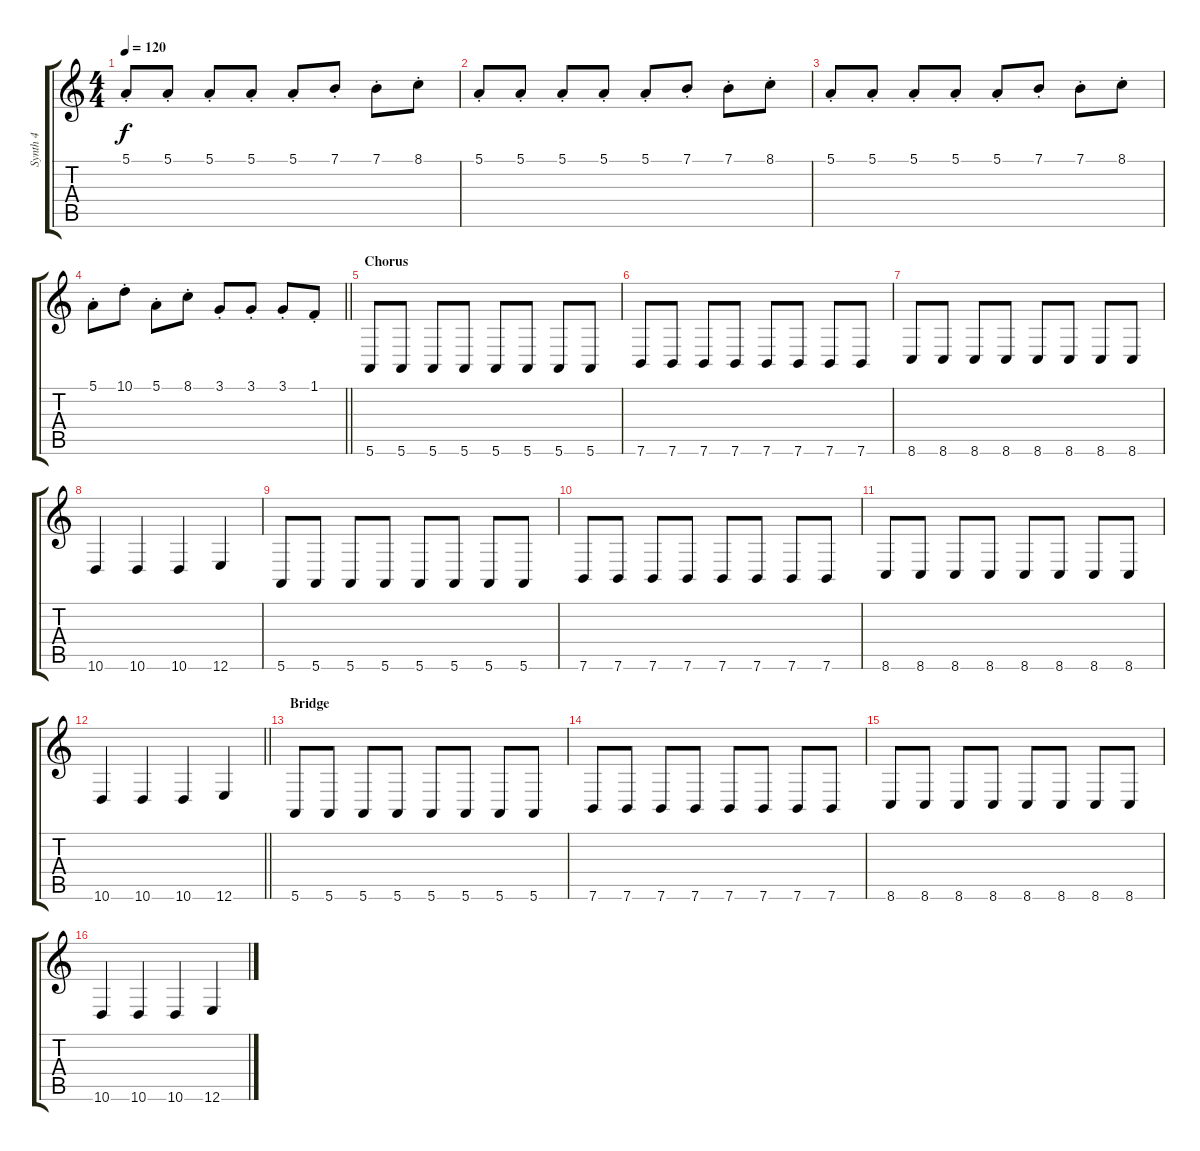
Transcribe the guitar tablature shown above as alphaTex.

\track ("Synth 4" "Synth 4") {instrument lead2sawtooth}
\staff {score tabs}
\tuning (E4 B3 G3 D3 A2 E2) {hide}
\ts (4 4)
\tempo 120
\clef g2
\ks c
5.1{st}.8{dy f} 5.1{st}.8 5.1{st}.8 5.1{st}.8 5.1{st}.8 7.1{st}.8 7.1{st}.8 8.1{st}.8 |
5.1{st}.8 5.1{st}.8 5.1{st}.8 5.1{st}.8 5.1{st}.8 7.1{st}.8 7.1{st}.8 8.1{st}.8 |
5.1{st}.8 5.1{st}.8 5.1{st}.8 5.1{st}.8 5.1{st}.8 7.1{st}.8 7.1{st}.8 8.1{st}.8 |
\barLineRight lightlight
5.1{st}.8 10.1{st}.8 5.1{st}.8 8.1{st}.8 3.1{st}.8 3.1{st}.8 3.1{st}.8 1.1{st}.8 |
\section ("" "Chorus")
5.6.8{volume 8} 5.6.8 5.6.8 5.6.8 5.6.8 5.6.8 5.6.8 5.6.8 |
7.6.8 7.6.8 7.6.8 7.6.8 7.6.8 7.6.8 7.6.8 7.6.8 |
8.6.8 8.6.8 8.6.8 8.6.8 8.6.8 8.6.8 8.6.8 8.6.8 |
10.6.4 10.6.4 10.6.4 12.6.4 |
5.6.8 5.6.8 5.6.8 5.6.8 5.6.8 5.6.8 5.6.8 5.6.8 |
7.6.8 7.6.8 7.6.8 7.6.8 7.6.8 7.6.8 7.6.8 7.6.8 |
8.6.8 8.6.8 8.6.8 8.6.8 8.6.8 8.6.8 8.6.8 8.6.8 |
\barLineRight lightlight
10.6.4 10.6.4 10.6.4 12.6.4 |
\section ("" "Bridge")
5.6.8{volume 8} 5.6.8 5.6.8 5.6.8 5.6.8 5.6.8 5.6.8 5.6.8 |
7.6.8 7.6.8 7.6.8 7.6.8 7.6.8 7.6.8 7.6.8 7.6.8 |
8.6.8 8.6.8 8.6.8 8.6.8 8.6.8 8.6.8 8.6.8 8.6.8 |
10.6.4 10.6.4 10.6.4 12.6.4
